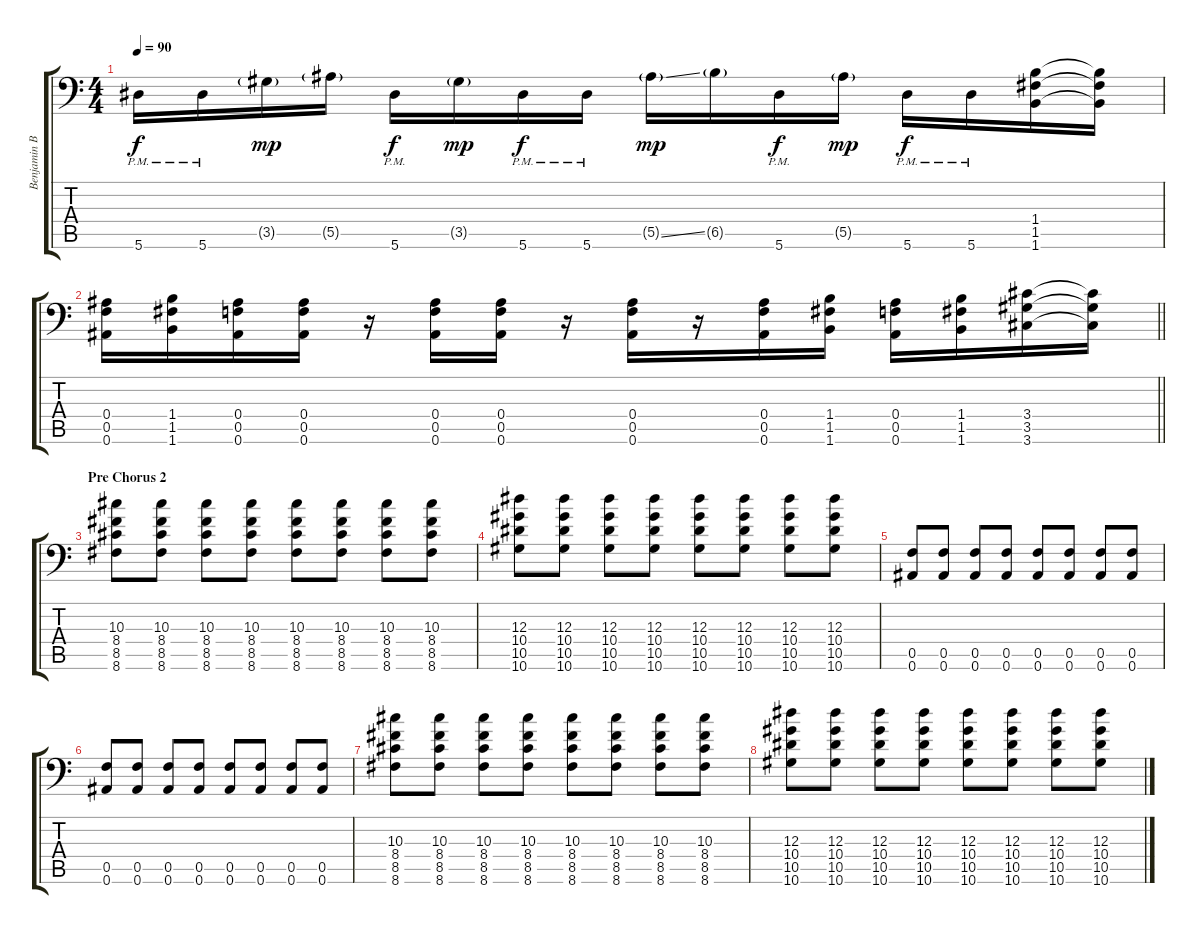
\track ("Benjamin Burnley" "Benjamin B") {instrument distortionguitar}
\staff {score tabs}
\tuning (C4 G3 Eb3 Bb2 F2 Bb1) {hide}
\ts (4 4)
\tempo 90
\clef f4
\ks c
5.6{pm}.16{dy f} 5.6{pm}.16 3.5{g}.16{dy mp} 5.5{g}.16 5.6{pm}.16{dy f} 3.5{g}.16{dy mp} 5.6{pm}.16{dy f} 5.6{pm}.16 5.5{ss g}.16{dy mp} 6.5{g}.16 5.6{pm}.16{dy f} 5.5{g}.16{dy mp} 5.6{pm}.16{dy f} 5.6{pm}.16 (1.4 1.5 1.6).16 (1.4{t} 1.5{t} 1.6{t}).16 |
\barLineRight lightlight
(0.4 0.5 0.6).16 (1.4 1.5 1.6).16 (0.4 0.5 0.6).16 (0.4 0.5 0.6).16 r.16 (0.4 0.5 0.6).16 (0.4 0.5 0.6).16 r.16 (0.4 0.5 0.6).16 r.16 (0.4 0.5 0.6).16 (1.4 1.5 1.6).16 (0.4 0.5 0.6).16 (1.4 1.5 1.6).16 (3.4 3.5 3.6).16 (3.4{t} 3.5{t} 3.6{t}).16 |
\section ("" "Pre Chorus 2")
(10.3 8.4 8.5 8.6).8 (10.3 8.4 8.5 8.6).8 (10.3 8.4 8.5 8.6).8 (10.3 8.4 8.5 8.6).8 (10.3 8.4 8.5 8.6).8 (10.3 8.4 8.5 8.6).8 (10.3 8.4 8.5 8.6).8 (10.3 8.4 8.5 8.6).8 |
(12.3 10.4 10.5 10.6).8 (12.3 10.4 10.5 10.6).8 (12.3 10.4 10.5 10.6).8 (12.3 10.4 10.5 10.6).8 (12.3 10.4 10.5 10.6).8 (12.3 10.4 10.5 10.6).8 (12.3 10.4 10.5 10.6).8 (12.3 10.4 10.5 10.6).8 |
(0.5 0.6).8 (0.5 0.6).8 (0.5 0.6).8 (0.5 0.6).8 (0.5 0.6).8 (0.5 0.6).8 (0.5 0.6).8 (0.5 0.6).8 |
(0.5 0.6).8 (0.5 0.6).8 (0.5 0.6).8 (0.5 0.6).8 (0.5 0.6).8 (0.5 0.6).8 (0.5 0.6).8 (0.5 0.6).8 |
(10.3 8.4 8.5 8.6).8 (10.3 8.4 8.5 8.6).8 (10.3 8.4 8.5 8.6).8 (10.3 8.4 8.5 8.6).8 (10.3 8.4 8.5 8.6).8 (10.3 8.4 8.5 8.6).8 (10.3 8.4 8.5 8.6).8 (10.3 8.4 8.5 8.6).8 |
(12.3 10.4 10.5 10.6).8 (12.3 10.4 10.5 10.6).8 (12.3 10.4 10.5 10.6).8 (12.3 10.4 10.5 10.6).8 (12.3 10.4 10.5 10.6).8 (12.3 10.4 10.5 10.6).8 (12.3 10.4 10.5 10.6).8 (12.3 10.4 10.5 10.6).8
